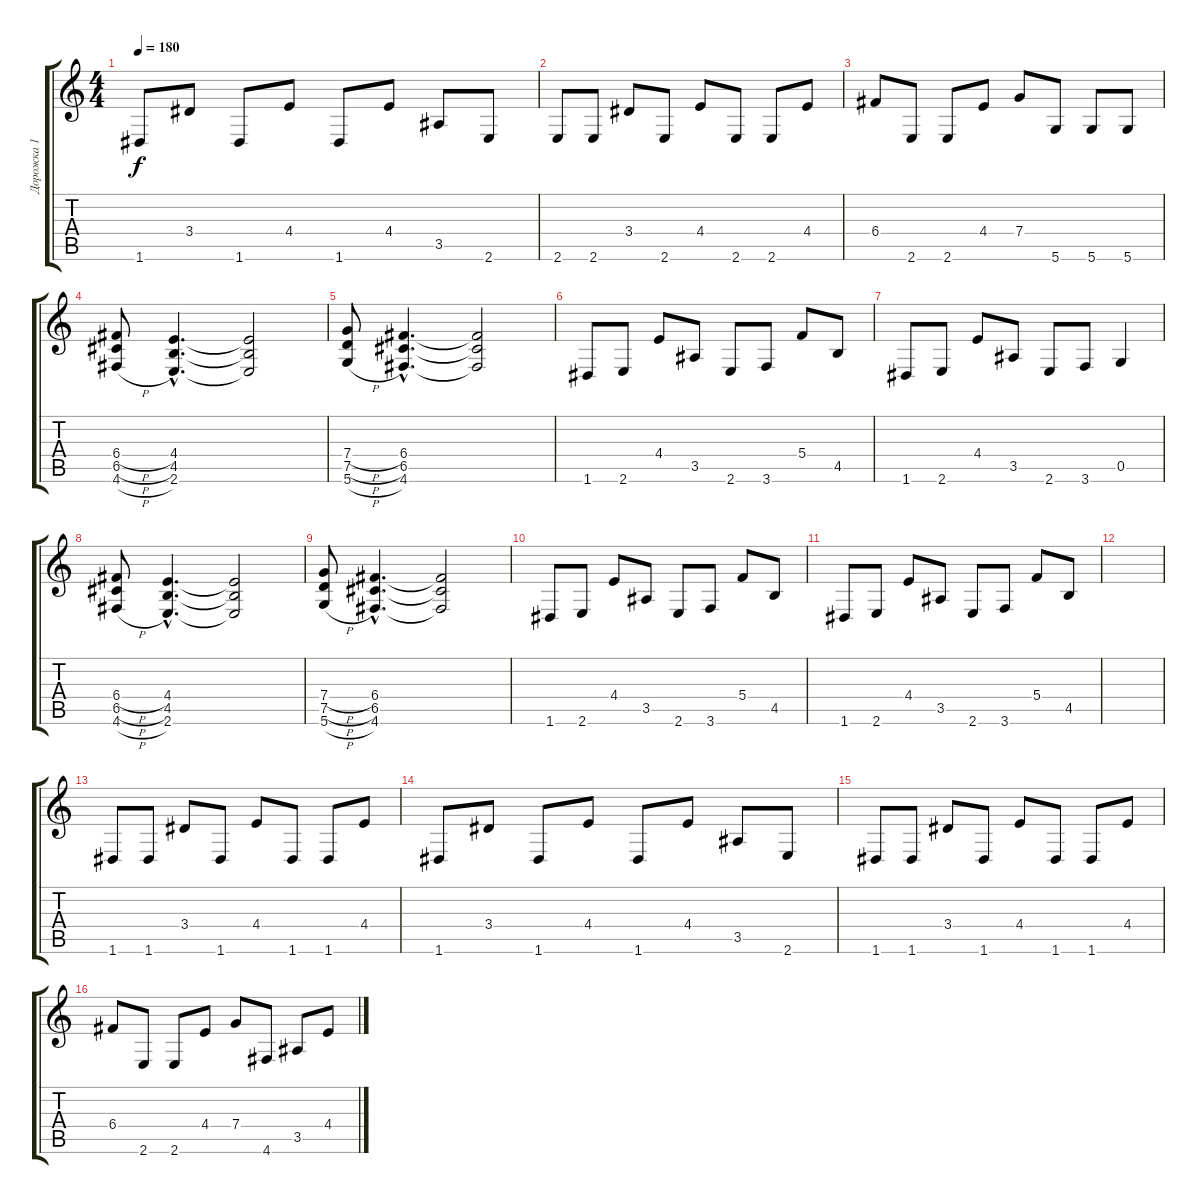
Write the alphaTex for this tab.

\track ("Дорожка 1" "Дорожка 1") {instrument distortionguitar}
\staff {score tabs}
\tuning (D4 A3 F3 C3 G2 D2) {hide}
\ts (4 4)
\tempo 180
\clef g2
\ks c
1.6.8{dy f} 3.4.8 1.6.8 4.4.8 1.6.8 4.4.8 3.5.8 2.6.8 |
2.6.8 2.6.8 3.4.8 2.6.8 4.4.8 2.6.8 2.6.8 4.4.8 |
6.4.8 2.6.8 2.6.8 4.4.8 7.4.8 5.6.8 5.6.8 5.6.8 |
(6.4{h} 6.5{h} 4.6{h}).8 (4.4{hac} 4.5{hac} 2.6{hac}).4{d} (4.4{t} 4.5{t} 2.6{t}).2 |
(7.4{h} 7.5{h} 5.6{h}).8 (6.4{hac} 6.5{hac} 4.6{hac}).4{d} (6.4{t} 6.5{t} 4.6{t}).2 |
1.6.8 2.6.8 4.4.8 3.5.8 2.6.8 3.6.8 5.4.8 4.5.8 |
1.6.8 2.6.8 4.4.8 3.5.8 2.6.8 3.6.8 0.5.4 |
(6.4{h} 6.5{h} 4.6{h}).8 (4.4{hac} 4.5{hac} 2.6{hac}).4{d} (4.4{t} 4.5{t} 2.6{t}).2 |
(7.4{h} 7.5{h} 5.6{h}).8 (6.4{hac} 6.5{hac} 4.6{hac}).4{d} (6.4{t} 6.5{t} 4.6{t}).2 |
1.6.8 2.6.8 4.4.8 3.5.8 2.6.8 3.6.8 5.4.8 4.5.8 |
1.6.8 2.6.8 4.4.8 3.5.8 2.6.8 3.6.8 5.4.8 4.5.8 |
|
1.6.8 1.6.8 3.4.8 1.6.8 4.4.8 1.6.8 1.6.8 4.4.8 |
1.6.8 3.4.8 1.6.8 4.4.8 1.6.8 4.4.8 3.5.8 2.6.8 |
1.6.8 1.6.8 3.4.8 1.6.8 4.4.8 1.6.8 1.6.8 4.4.8 |
6.4.8 2.6.8 2.6.8 4.4.8 7.4.8 4.6.8 3.5.8 4.4.8
